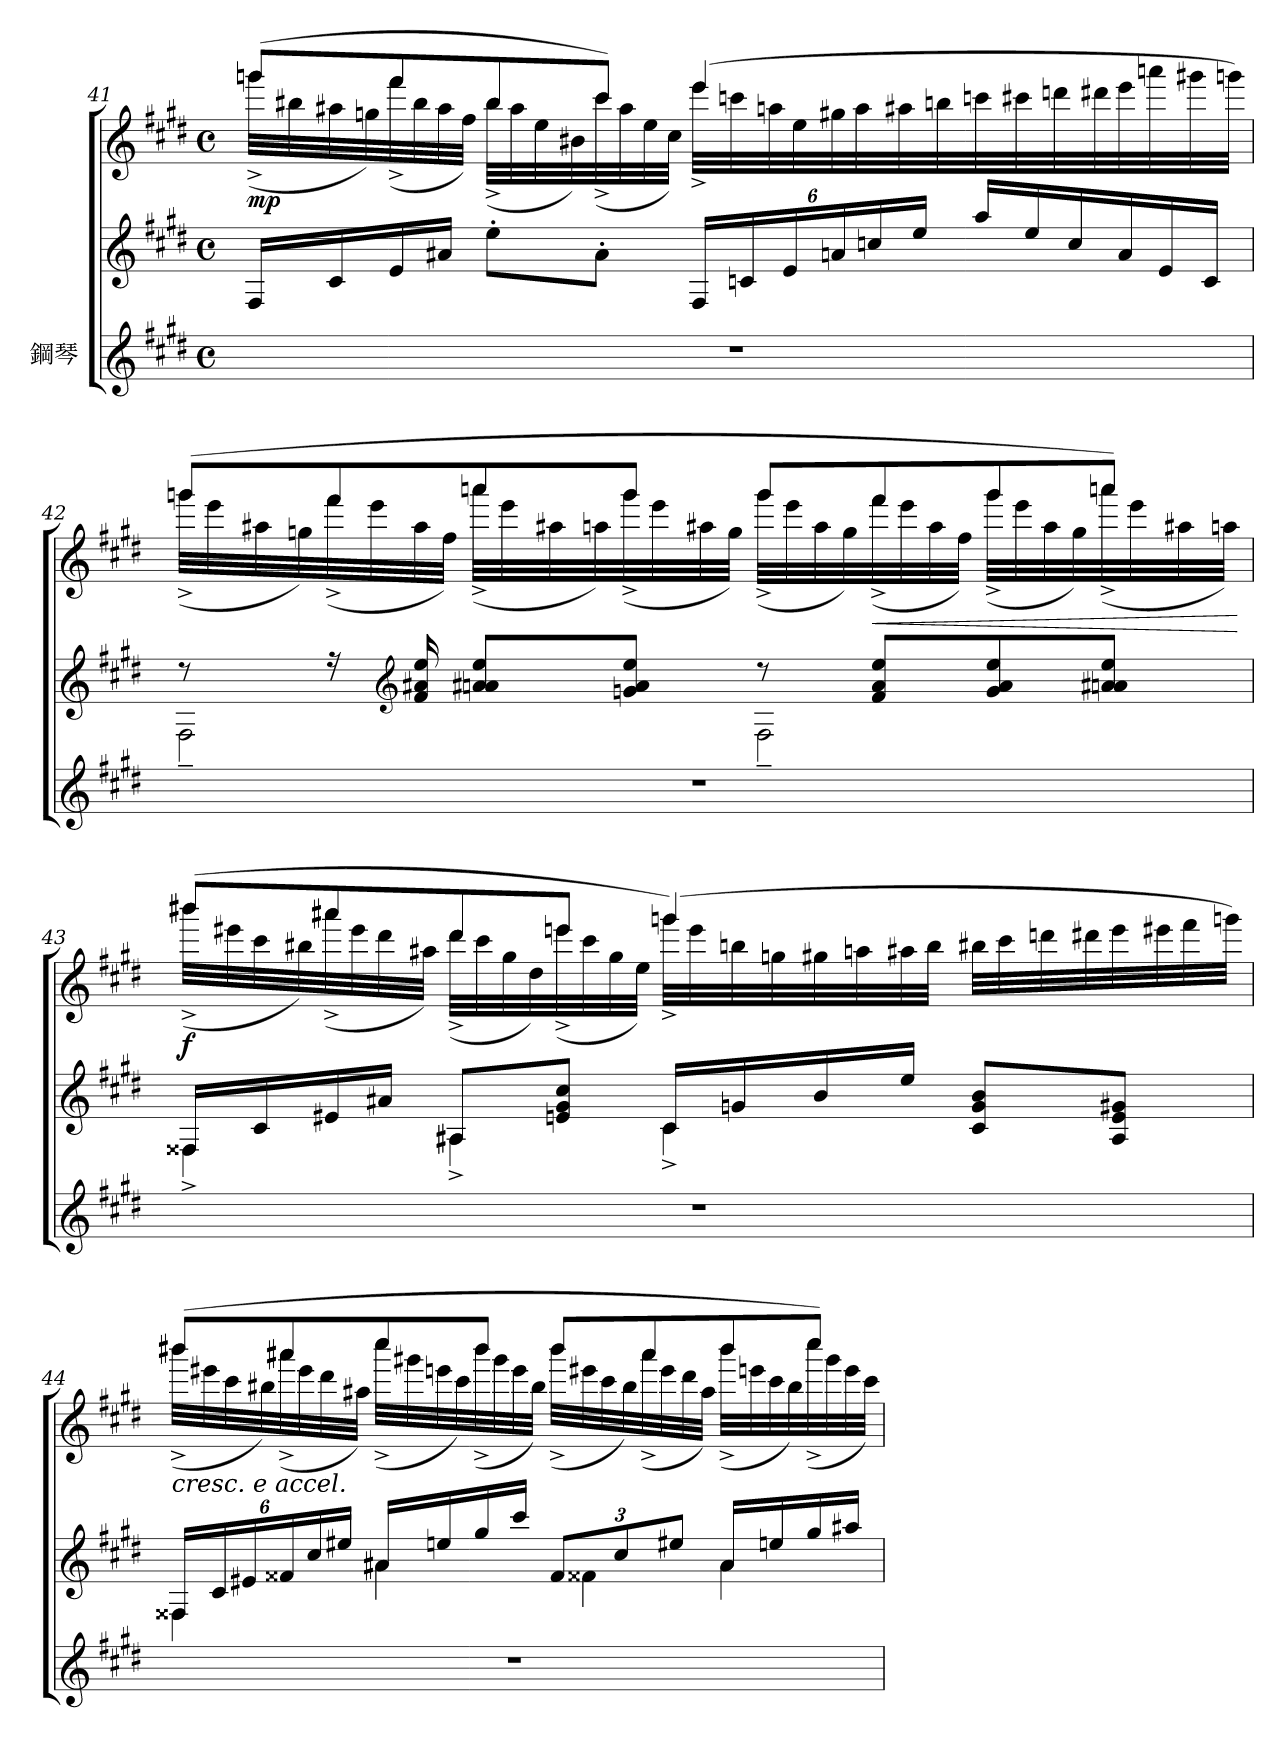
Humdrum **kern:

**kern	**kern	**kern	**dynam
*part1	*part1	*part1	*part1
*staff3	*staff2	*staff1	*staff1/2/3
*I"鋼琴	*	*	*
!!LO:LB:g=z
*clefG2	*clefG2	*clefG2	*
*k[f#c#g#d#]	*k[f#c#g#d#]	*k[f#c#g#d#]	*
*M4/4	*M4/4	*M4/4	*
*met(c)	*met(c)	*met(c)	*
=41	=41	=41	=41
*	*	*^	*
!	!	!	!	!LO:DY:b
1r	16F#/LL	(>8gggn/L	(>32ggg^\LLL	mp
.	.	.	32bb#X\	.
.	16c#/	.	32aa#X\	.
.	.	.	32ggn\)	.
.	16e/	8fff#/	(>32fff#^\	.
.	.	.	32bb#\	.
.	16a#X/JJ	.	32aa#\	.
.	.	.	32ff#\JJJ)	.
.	8ee'\L	8bb#/	(>32bb#^\LLL	.
.	.	.	32aa#\	.
.	.	.	32ee\	.
.	.	.	32b#X\)	.
.	8a#'\J	8ccc#/J)	(>32ccc#^\	.
.	.	.	32aa#\	.
.	.	.	32ee\	.
.	.	.	32cc#\JJJ)	.
*	*Xbrackettup	*	*	*
.	24F#/LL	(>4eee/	32eee^\LLL	.
.	.	.	32cccn\	.
.	24cn/	.	.	.
.	.	.	32aan\	.
.	24e/	.	.	.
.	.	.	32ee\	.
.	24an/	.	32gg#X\	.
.	.	.	32aa\	.
.	24ccn/	.	.	.
.	.	.	32aa#X\	.
.	24ee/JJ	.	.	.
.	.	.	32bbn\	.
*	*Xtuplet	*	*	*
.	24aa/LL	4ryy	32cccn\	.
.	.	.	32ccc#X\	.
.	24ee/	.	.	.
.	.	.	32dddn\	.
.	24cc/	.	.	.
.	.	.	32ddd#X\	.
.	24a/	.	32eee\	.
.	.	.	32aaan\	.
.	24e/	.	.	.
.	.	.	32ggg#X\	.
.	24c/JJ	.	.	.
.	.	.	32gggn\JJJ)	.
!!LO:PB:g=z	!!
=42	=42	=42	=42	=42
*	*^	*	*	*
1r	8r	2F#~\	(>8gggn/L	(>32ggg^\LLL	.
.	.	.	.	32eee\	.
.	.	.	.	32aa#X\	.
.	.	.	.	32ggn\)	.
.	16r	.	8fff#/	(>32fff#^\	.
.	.	.	.	32eee\	.
*	*clefG2	*	*	*	*
.	16f#/ 16a#X/ 16ee/	.	.	32aa#\	.
.	.	.	.	32ff#\JJJ)	.
.	8an/ 8a#X/ 8ee/L	.	8aaa/	(>32aaan^\LLL	.
.	.	.	.	32eee\	.
.	.	.	.	32aa#X\	.
.	.	.	.	32aan\)	.
.	8gn/ 8a#/ 8ee/J	.	8ggg/J	(>32ggg^\	.
.	.	.	.	32eee\	.
.	.	.	.	32aa#X\	.
.	.	.	.	32gg\JJJ)	.
.	8r	2F#~\	8ggg/L	(>32ggg^\LLL	.
.	.	.	.	32eee\	.
.	.	.	.	32aa#\	.
.	.	.	.	32gg\)	.
!	!	!	!	!	!LO:HP:b
.	8f#/ 8a#/ 8ee/L	.	8fff#/	(>32fff#^\	<
.	.	.	.	32eee\	.
.	.	.	.	32aa#\	.
.	.	.	.	32ff#\JJJ)	.
.	8g/ 8a#/ 8ee/	.	8ggg/	(>32ggg^\LLL	.
.	.	.	.	32eee\	.
.	.	.	.	32aa#\	.
.	.	.	.	32gg\)	.
.	8an/ 8a#X/ 8ee/J	.	8aaa/J)	(>32aaan^\	.
.	.	.	.	32eee\	.
.	.	.	.	32aa#X\	.
.	.	.	.	32aan\JJJ)	.
*	*v	*v	*	*	*
*	*	*v	*v	*
.	.	.	[
!!LO:LB:g=z
=43	=43	=43	=43
*	*^	*^	*
!	!	!	!	!	!LO:DY:b
1r	16F##X/LL	4F##^\	(>8bbb#X/L	(>32bbb#^\LLL	f
.	.	.	.	32eee#X\	.
.	16c#/	.	.	32ccc#\	.
.	.	.	.	32bb#X\)	.
.	16e#X/	.	8aaa#X/	(>32aaa#^\	.
.	.	.	.	32eee#\	.
.	16a#X/JJ	.	.	32ddd#\	.
.	.	.	.	32aa#X\JJJ)	.
.	8A#X/L	4A#^\	8ddd#/	(>32ddd#^\LLL	.
.	.	.	.	32ccc#\	.
.	.	.	.	32gg#\	.
.	.	.	.	32dd#\)	.
.	8en/ 8g#/ 8cc#/J	.	8eeen/J	(>32eee^\	.
.	.	.	.	32ccc#\	.
.	.	.	.	32gg#\	.
.	.	.	.	32ee\JJJ)	.
.	16c#/LL	4c#^\	(>4gggn/)	32ggg^\LLL	.
.	.	.	.	32eee\	.
.	16gn/	.	.	32bbn\	.
.	.	.	.	32ggn\	.
.	16b/	.	.	32gg#X\	.
.	.	.	.	32aan\	.
.	16ee/JJ	.	.	32aa#X\	.
.	.	.	.	32bb\JJJ	.
.	8c#/ 8g/ 8b/L	4ryy	4ryy	32bb#X\LLL	.
.	.	.	.	32ccc#\	.
.	.	.	.	32dddn\	.
.	.	.	.	32ddd#X\	.
.	8A#/ 8e/ 8g#X/J	.	.	32eee\	.
.	.	.	.	32eee#X\	.
.	.	.	.	32fff#\	.
.	.	.	.	32gggn\JJJ)	.
!!LO:LB:g=z	!!
=44	=44	=44	=44	=44	=44
*	*tuplet	*	*	*	*
!	!	!	!LO:TX:b:i:t=cresc. e accel.	!	!
1r	24F##X/LL	4F##\	(>8bbb#X/L	(>32bbb#^\LLL	.
.	.	.	.	32eee#X\	.
.	24c#/	.	.	.	.
.	.	.	.	32ccc#\	.
.	24e#X/	.	.	.	.
.	.	.	.	32bb#X\)	.
.	24f##X/	.	8aaa#X/	(>32aaa#^\	.
.	.	.	.	32eee#\	.
.	24cc#/	.	.	.	.
.	.	.	.	32ddd#\	.
.	24ee#X/JJ	.	.	.	.
.	.	.	.	32aa#X\JJJ)	.
*	*	*	*MM76	*	*
.	16a#X/LL	4a#\	8cccc#/	(>32cccc#^\LLL	.
.	.	.	.	32ggg#X\	.
.	16een/	.	.	32eeen\	.
.	.	.	.	32ccc#\)	.
.	16gg#/	.	8bbb#/J	(>32bbb#^\	.
.	.	.	.	32ggg#\	.
.	16ccc#/JJ	.	.	32eee\	.
.	.	.	.	32bb#\JJJ)	.
*	*	*	*MM78	*	*
.	12f##/L	4f##X\	8bbb#/L	(>32bbb#^\LLL	.
.	.	.	.	32eee#X\	.
.	.	.	.	32ccc#\	.
.	12cc#/	.	.	.	.
.	.	.	.	32bb#\)	.
.	.	.	8aaa#/	(>32aaa#^\	.
.	.	.	.	32eee#\	.
.	12ee#X/J	.	.	.	.
.	.	.	.	32ddd#\	.
.	.	.	.	32aa#\JJJ)	.
*	*	*	*MM80	*	*
.	16a#/LL	4a#\	8bbb#/	(>32bbb#^\LLL	.
.	.	.	.	32eeen\	.
.	16een/	.	.	32ccc#\	.
.	.	.	.	32bb#\)	.
.	16gg#/	.	8cccc#/J)	(>32cccc#^\	.
.	.	.	.	32ggg#\	.
.	16aa#X/JJ	.	.	32eee\	.
.	.	.	.	32ccc#\JJJ)	.
*	*v	*v	*	*	*
*	*	*v	*v	*
=	=	=	=
*-	*-	*-	*-
